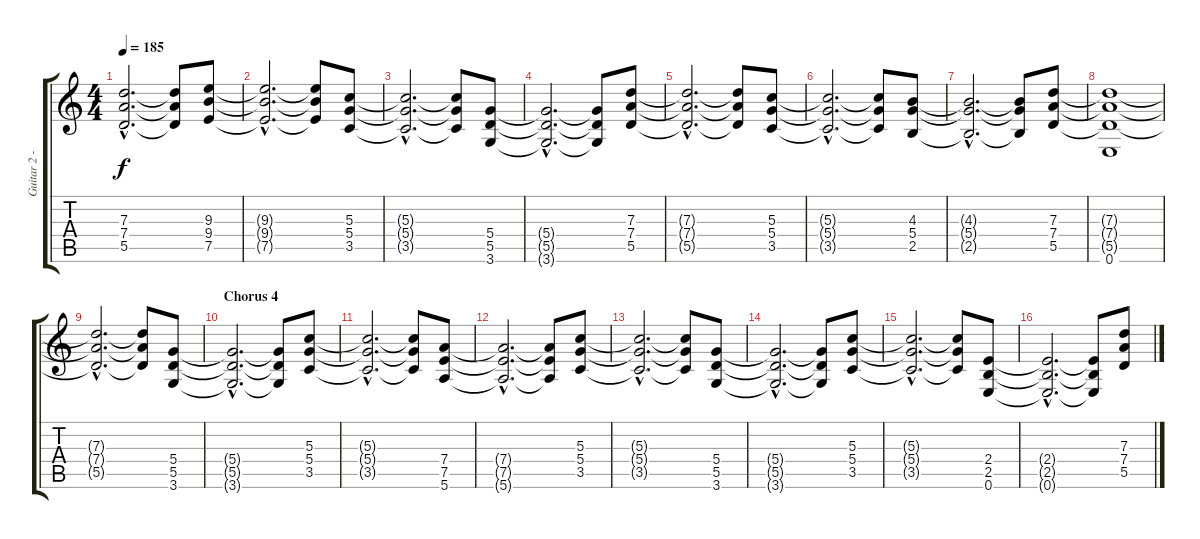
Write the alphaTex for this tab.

\track ("Guitar 2 - Smith" "Guitar 2 -") {instrument overdrivenguitar}
\staff {score tabs}
\tuning (E4 B3 G3 D3 A2 E2) {hide}
\ts (4 4)
\tempo 185
\clef g2
\ks c
(7.3{hac t} 7.4{hac t} 5.5{hac t}).2{d dy f} (7.3{t} 7.4{t} 5.5{t}).8 (9.3 9.4 7.5).8 |
\section ("" "")
(9.3{hac t} 9.4{hac t} 7.5{hac t}).2{d} (9.3{t} 9.4{t} 7.5{t}).8 (5.3 5.4 3.5).8 |
(5.3{hac t} 5.4{hac t} 3.5{hac t}).2{d} (5.3{t} 5.4{t} 3.5{t}).8 (5.4 5.5 3.6).8 |
(5.4{hac t} 5.5{hac t} 3.6{hac t}).2{d} (5.4{t} 5.5{t} 3.6{t}).8 (7.3 7.4 5.5).8 |
(7.3{hac t} 7.4{hac t} 5.5{hac t}).2{d} (7.3{t} 7.4{t} 5.5{t}).8 (5.3 5.4 3.5).8 |
(5.3{hac t} 5.4{hac t} 3.5{hac t}).2{d} (5.3{t} 5.4{t} 3.5{t}).8 (4.3 5.4 2.5).8 |
(4.3{hac t} 5.4{hac t} 2.5{hac t}).2{d} (4.3{t} 5.4{t} 2.5{t}).8 (7.3 7.4 5.5).8 |
(7.3{t} 7.4{t} 5.5{t} 0.6).1 |
(7.3{hac t} 7.4{hac t} 5.5{hac t}).2{d} (7.3{t} 7.4{t} 5.5{t}).8 (5.4 5.5 3.6).8 |
\section ("" "Chorus 4")
(5.4{hac t} 5.5{hac t} 3.6{hac t}).2{d} (5.4{t} 5.5{t} 3.6{t}).8 (5.3 5.4 3.5).8 |
(5.3{hac t} 5.4{hac t} 3.5{hac t}).2{d} (5.3{t} 5.4{t} 3.5{t}).8 (7.4 7.5 5.6).8 |
(7.4{hac t} 7.5{hac t} 5.6{hac t}).2{d} (7.4{t} 7.5{t} 5.6{t}).8 (5.3 5.4 3.5).8 |
(5.3{hac t} 5.4{hac t} 3.5{hac t}).2{d} (5.3{t} 5.4{t} 3.5{t}).8 (5.4 5.5 3.6).8 |
(5.4{hac t} 5.5{hac t} 3.6{hac t}).2{d} (5.4{t} 5.5{t} 3.6{t}).8 (5.3 5.4 3.5).8 |
(5.3{hac t} 5.4{hac t} 3.5{hac t}).2{d} (5.3{t} 5.4{t} 3.5{t}).8 (2.4 2.5 0.6).8 |
(2.4{hac t} 2.5{hac t} 0.6{hac t}).2{d} (2.4{t} 2.5{t} 0.6{t}).8 (7.3 7.4 5.5).8
